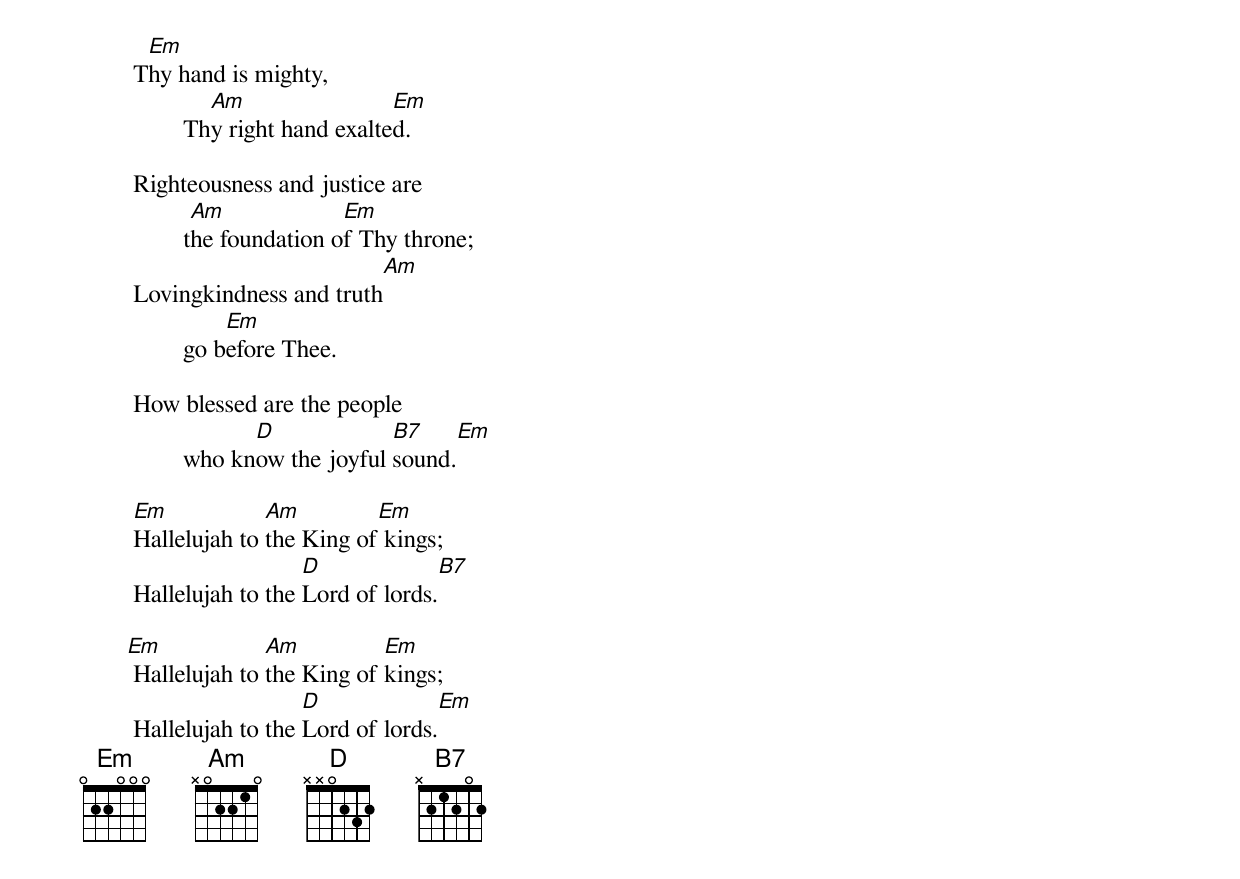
         Em
	Thy hand is mighty,
                  Am                 Em
		Thy right hand exalted.

	Righteousness and justice are
                 Am             Em
		the foundation of Thy throne;
                                                Am
	Lovingkindness and truth
                    Em
		go before Thee.

	How blessed are the people
                      D             B7           Em
		who know the joyful sound.

        Em            Am         Em
	Hallelujah to the King of kings;
                          D                          B7
	Hallelujah to the Lord of lords.

       Em             Am          Em
	Hallelujah to the King of kings;
                          D                          Em
	Hallelujah to the Lord of lords.
